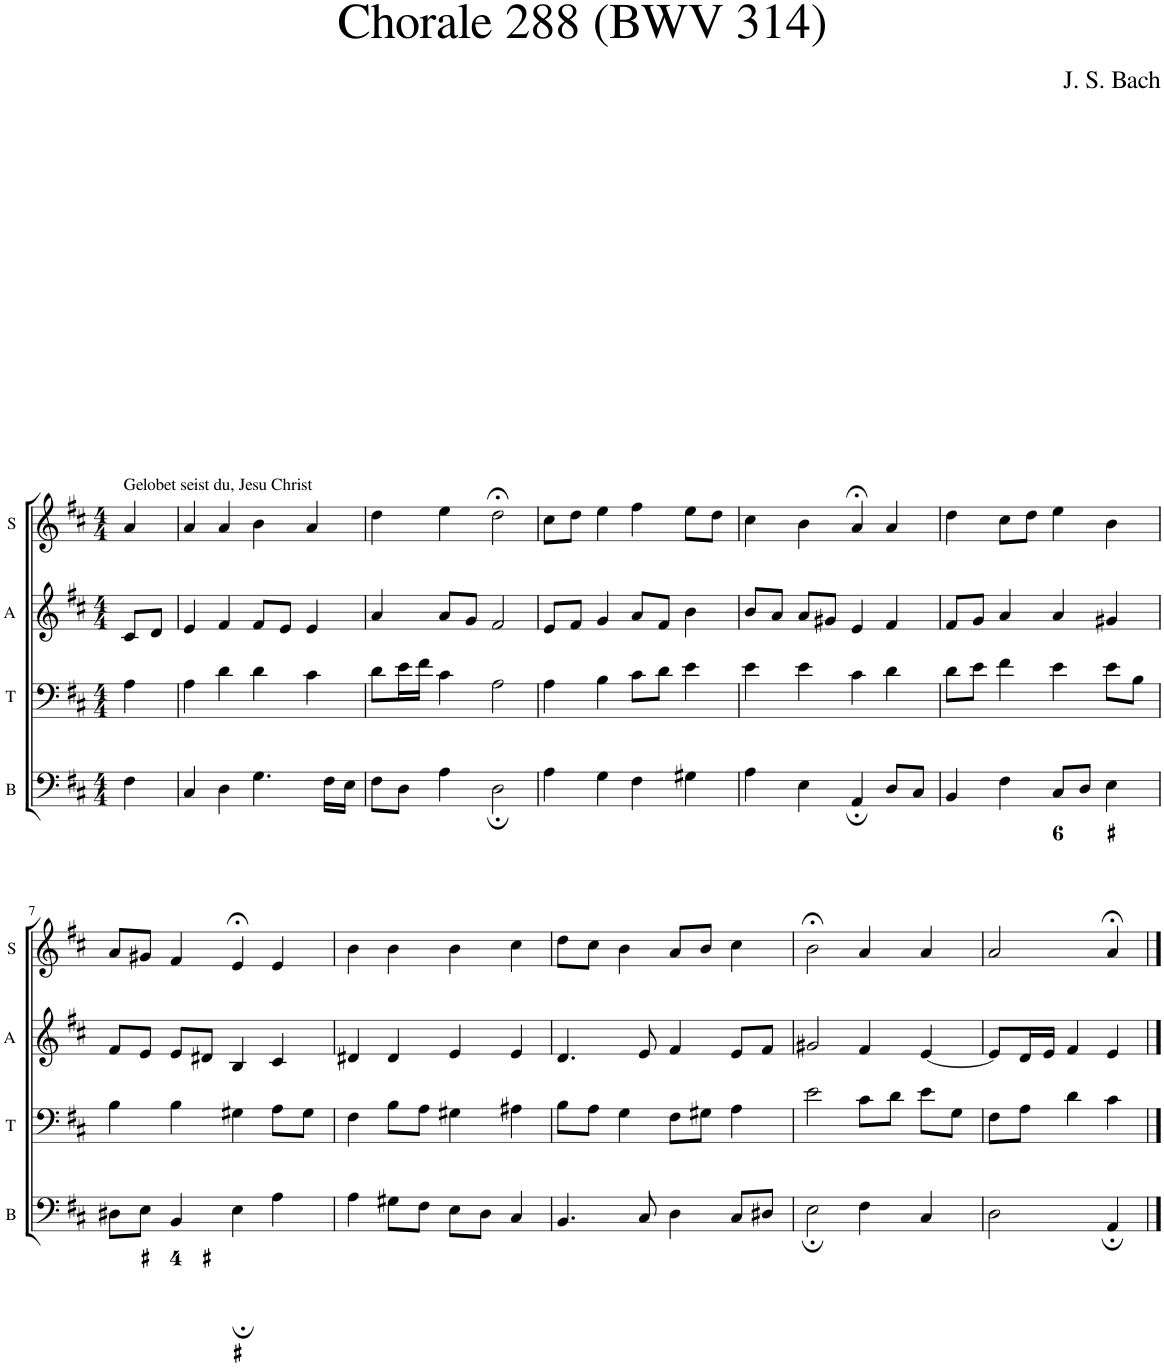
**kern	**kern	**kern	**kern
*part4	*part3	*part2	*part1
*staff4	*staff3	*staff2	*staff1
*I"B	*I"T	*I"A	*I"S
*I'B	*I'T	*I'A	*I'S
*clefF4	*clefF4	*clefG2	*clefG2
*k[f#c#]	*k[f#c#]	*k[f#c#]	*k[f#c#]
*M4/4	*M4/4	*M4/4	*M4/4
=1	=1	=1	=1
!	!	!	!LO:TX:a:t=Gelobet seist du, Jesu Christ
4F#\	4A\	8c#/L	4a/
.	.	8d/J	.
=2	=2	=2	=2
4C#/	4A\	4e/	4a/
4D\	4d\	4f#/	4a/
4.G\	4d\	8f#/L	4b\
.	.	8e/J	.
.	4c#\	4e/	4a/
16F#\LL	.	.	.
16E\JJ	.	.	.
=3	=3	=3	=3
8F#\L	8d\L	4a/	4dd\
8D\J	16e\L	.	.
.	16f#\JJ	.	.
4A\	4c#\	8a/L	4ee\
.	.	8g/J	.
2D;\	2A\	2f#/	2dd;<\
=4	=4	=4	=4
4A\	4A\	8e/L	8cc#\L
.	.	8f#/J	8dd\J
4G\	4B\	4g/	4ee\
4F#\	8c#\L	8a/L	4ff#\
.	8d\J	8f#/J	.
4G#X\	4e\	4b\	8ee\L
.	.	.	8dd\J
=5	=5	=5	=5
4A\	4e\	8b/L	4cc#\
.	.	8a/J	.
4E\	4e\	8a/L	4b\
.	.	8g#X/J	.
4AA;/	4c#\	4e/	4a;</
8D/L	4d\	4f#/	4a/
8C#/J	.	.	.
=6	=6	=6	=6
4BB/	8d\L	8f#/L	4dd\
.	8e\J	8g/J	.
4F#\	4f#\	4a/	8cc#\L
.	.	.	8dd\J
8C#/L	4e\	4a/	4ee\
8D/J	.	.	.
4E\	8e\L	4g#X/	4b\
.	8B\J	.	.
!!LO:LB:g=z
=7	=7	=7	=7
8D#X\L	4B\	8f#/L	8a/L
8E\J	.	8e/J	8g#X/J
4BB/	4B\	8e/L	4f#/
.	.	8d#X/J	.
4E;\	4G#X\	4B/	4e;</
4A\	8A\L	4c#/	4e/
.	8G#\J	.	.
=8	=8	=8	=8
4A\	4F#\	4d#X/	4b\
8G#X\L	8B\L	4d#/	4b\
8F#\J	8A\J	.	.
8E\L	4G#X\	4e/	4b\
8D\J	.	.	.
4C#/	4A#X\	4e/	4cc#\
=9	=9	=9	=9
4.BB/	8B\L	4.d/	8dd\L
.	8A\J	.	8cc#\J
.	4G\	.	4b\
8C#/	.	8e/	.
4D\	8F#\L	4f#/	8a/L
.	8G#X\J	.	8b/J
8C#/L	4A\	8e/L	4cc#\
8D#X/J	.	8f#/J	.
=10	=10	=10	=10
2E;\	2e\	2g#X/	2b;<\
4F#\	8c#\L	4f#/	4a/
.	8d\J	.	.
4C#/	8e\L	[4e/	4a/
.	8G\J	.	.
=11	=11	=11	=11
2D\	8F#\L	8e/L]	2a/
.	8A\J	16d/L	.
.	.	16e/JJ	.
.	4d\	4f#/	.
4AA;/	4c#\	4e/	4a;</
==	==	==	==
*-	*-	*-	*-
